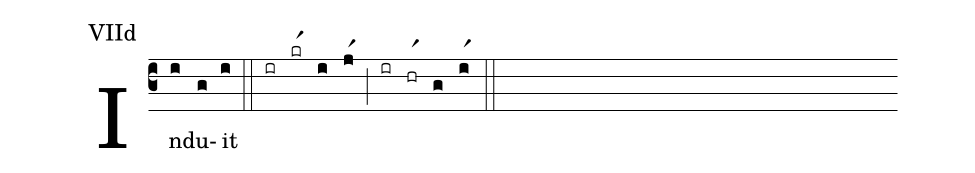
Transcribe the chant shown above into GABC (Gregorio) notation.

annotation: VIId;
%%
(c3)In(i)du(g)it(i) (::) (ir)(krr1)(i)(jr1)(;)(ir)(hrr1)(g)(ir1)(::)
